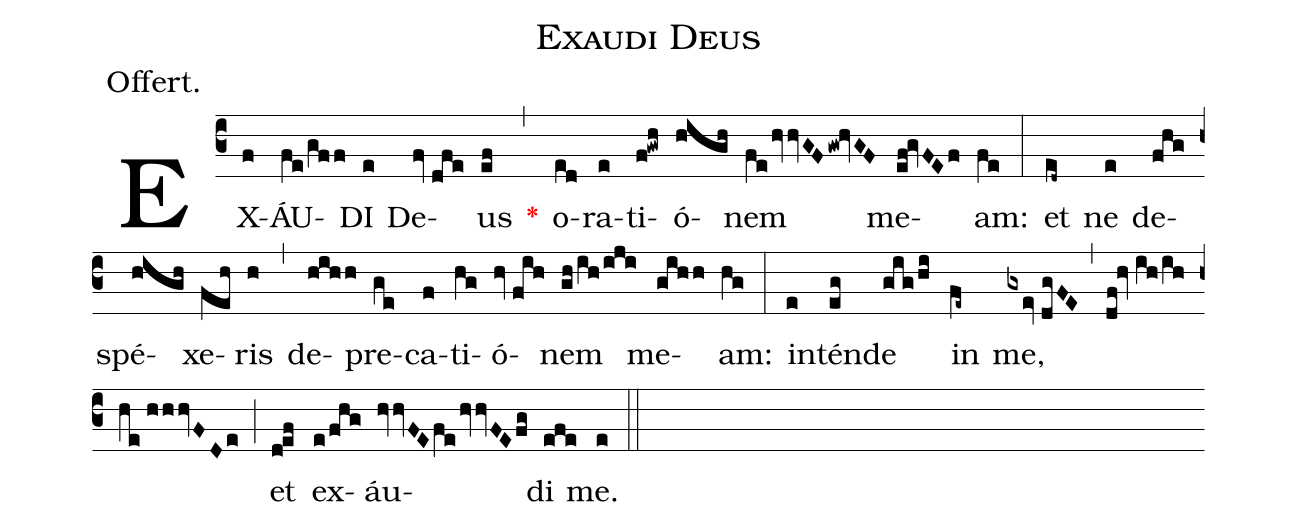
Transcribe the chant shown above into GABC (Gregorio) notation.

name:Exaudi Deus;
annotation:Offert.;
mode:VIII.;
office-part:Offertory;
%%
(c3) EX(f)ÁU(fe/gff)DI(e) De(fv//dfe)us(ef) <v>\red{*}</v>(,) o(ed)ra(e)ti(f!gwh)ó(high)nem(fehvvGFgw!hvGF) me(ef!gvFEf)am:(fe) (:) et(ed~) ne(e) de(fhg)spé(high)xe(feh)ris(h) (,) de(hihh)pre(ge)ca(f)ti(hg)ó(hv//fih)nem(gh/ih/iji) me(gihh)am:(hg) (:) in(e)tén(eg)de(gig/hi) in(fe~) me,(gxev//dgFE) (,) (df!hv//ih/ihhe//hhhvFDe) (;) et(d!ef) ex(e/fhg)áu(hvvFEfehvvFEfg)di(efe) me.(e) (::)
